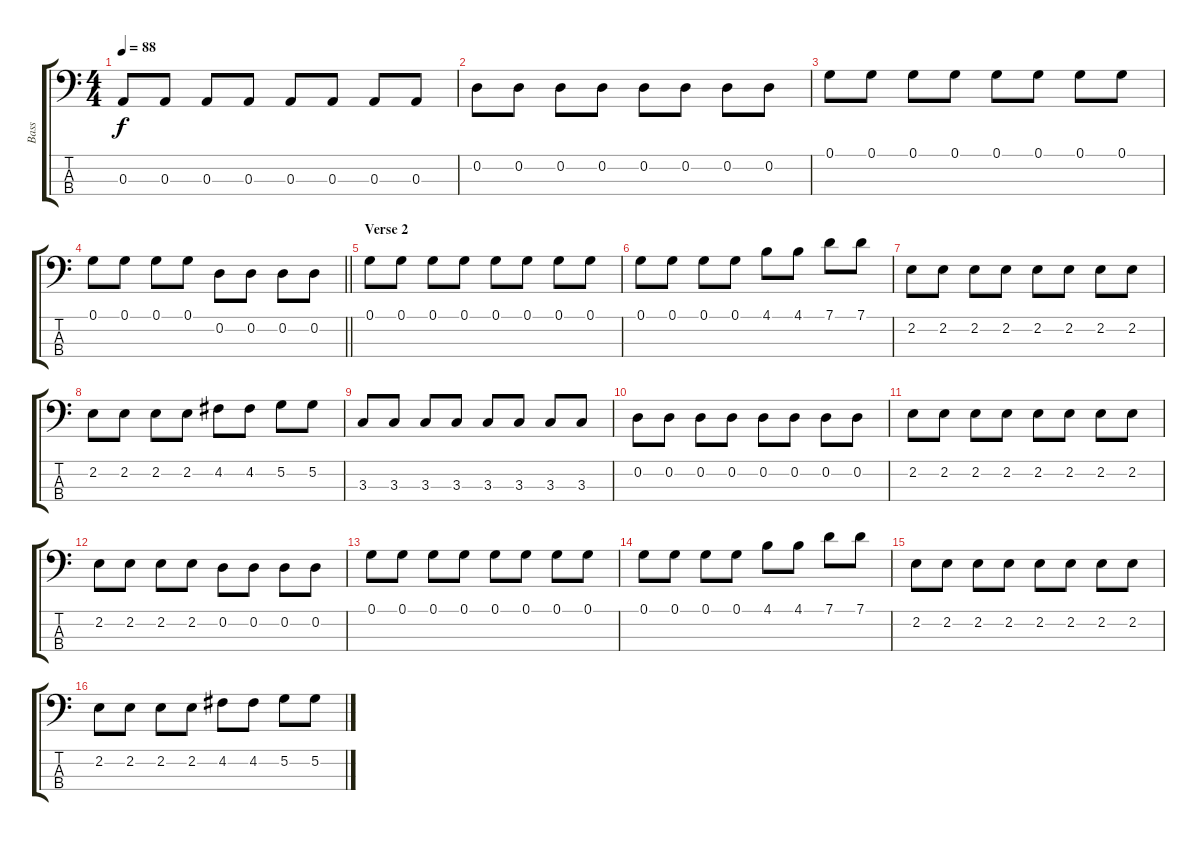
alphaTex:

\track ("Bass" "Bass") {instrument electricbasspick}
\staff {score tabs}
\tuning (G2 D2 A1 E1) {hide}
\ts (4 4)
\tempo 88
\clef f4
\ks c
0.3.8{dy f} 0.3.8 0.3.8 0.3.8 0.3.8 0.3.8 0.3.8 0.3.8 |
0.2.8 0.2.8 0.2.8 0.2.8 0.2.8 0.2.8 0.2.8 0.2.8 |
0.1.8 0.1.8 0.1.8 0.1.8 0.1.8 0.1.8 0.1.8 0.1.8 |
\barLineRight lightlight
0.1.8 0.1.8 0.1.8 0.1.8 0.2.8 0.2.8 0.2.8 0.2.8 |
\section ("" "Verse 2")
0.1.8 0.1.8 0.1.8 0.1.8 0.1.8 0.1.8 0.1.8 0.1.8 |
0.1.8 0.1.8 0.1.8 0.1.8 4.1.8 4.1.8 7.1.8 7.1.8 |
2.2.8 2.2.8 2.2.8 2.2.8 2.2.8 2.2.8 2.2.8 2.2.8 |
2.2.8 2.2.8 2.2.8 2.2.8 4.2.8 4.2.8 5.2.8 5.2.8 |
3.3.8 3.3.8 3.3.8 3.3.8 3.3.8 3.3.8 3.3.8 3.3.8 |
0.2.8 0.2.8 0.2.8 0.2.8 0.2.8 0.2.8 0.2.8 0.2.8 |
2.2.8 2.2.8 2.2.8 2.2.8 2.2.8 2.2.8 2.2.8 2.2.8 |
2.2.8 2.2.8 2.2.8 2.2.8 0.2.8 0.2.8 0.2.8 0.2.8 |
0.1.8 0.1.8 0.1.8 0.1.8 0.1.8 0.1.8 0.1.8 0.1.8 |
0.1.8 0.1.8 0.1.8 0.1.8 4.1.8 4.1.8 7.1.8 7.1.8 |
2.2.8 2.2.8 2.2.8 2.2.8 2.2.8 2.2.8 2.2.8 2.2.8 |
2.2.8 2.2.8 2.2.8 2.2.8 4.2.8 4.2.8 5.2.8 5.2.8
